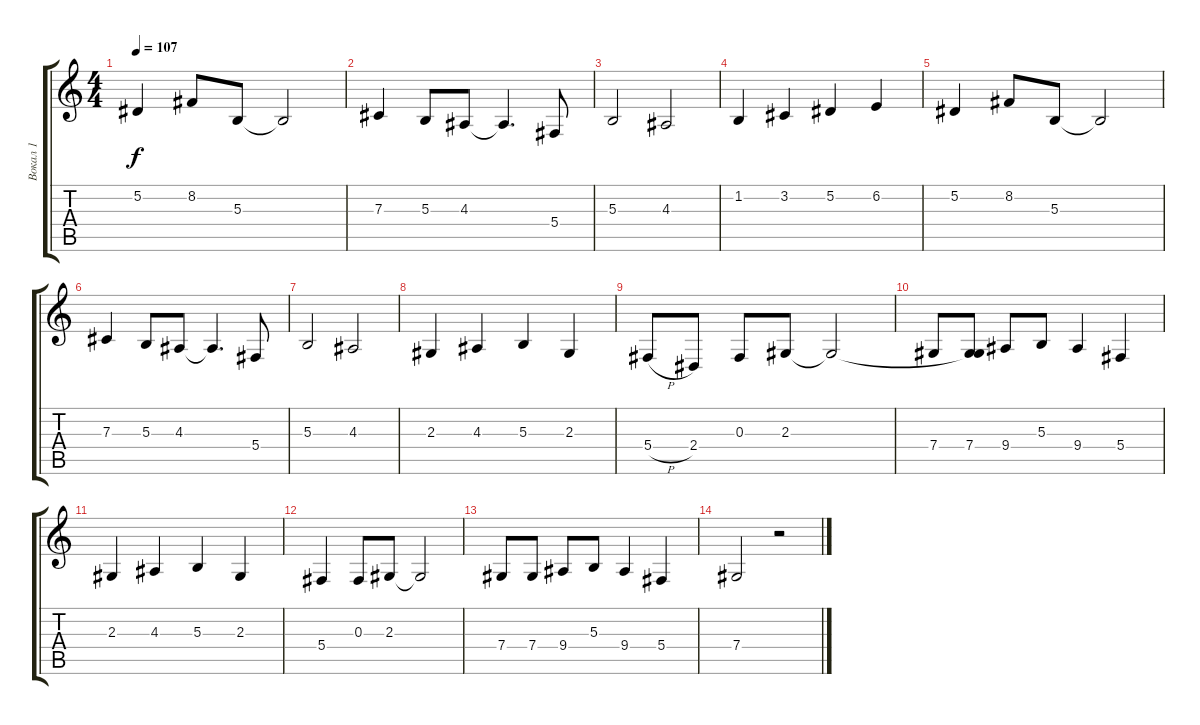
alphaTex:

\track ("Вокал 1" "Вокал 1") {instrument bassoon}
\staff {score tabs}
\tuning (Eb4 Bb3 Gb3 Db3 Ab2 Eb2) {hide}
\ts (4 4)
\tempo 107
\clef g2
\ks c
5.2.4{dy f} 8.2.8 5.3.8 5.3{t}.2 |
7.3.4 5.3.8 4.3.8 4.3{t}.4{d} 5.4.8 |
5.3.2 4.3.2 |
1.2.4 3.2.4 5.2.4 6.2.4 |
5.2.4 8.2.8 5.3.8 5.3{t}.2 |
7.3.4 5.3.8 4.3.8 4.3{t}.4{d} 5.4.8 |
5.3.2 4.3.2 |
2.3.4 4.3.4 5.3.4 2.3.4 |
5.4{h}.8 2.4.8 0.3.8 2.3.8 2.3{t}.2 |
7.4.8 (2.3{t} 7.4).8 9.4.8 5.3.8 9.4.4 5.4.4 |
2.3.4 4.3.4 5.3.4 2.3.4 |
5.4.4 0.3.8 2.3.8 2.3{t}.2 |
7.4.8 7.4.8 9.4.8 5.3.8 9.4.4 5.4.4 |
7.4.2 r.2
